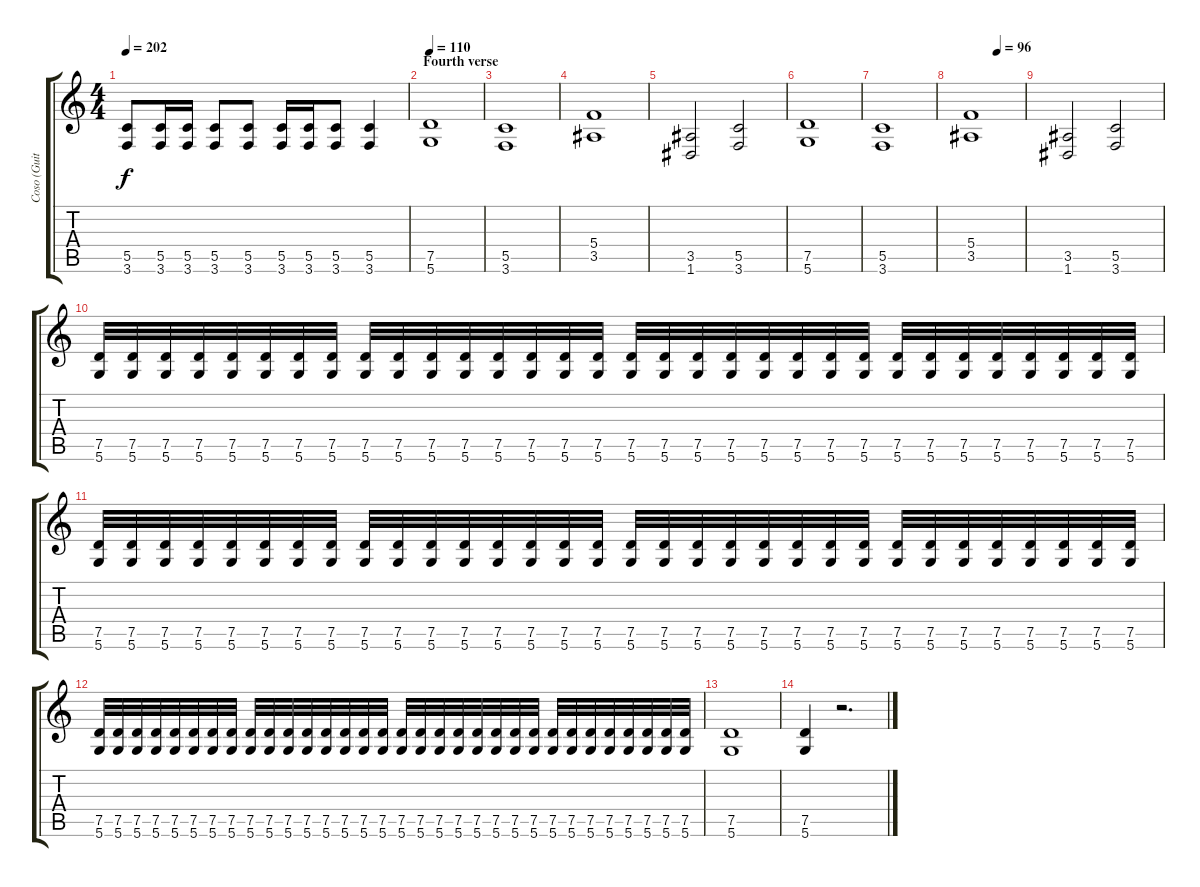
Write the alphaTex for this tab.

\track ("Coso (Guitar)" "Coso (Guit") {instrument distortionguitar}
\staff {score tabs}
\tuning (D4 A3 F3 C3 G2 D2) {hide}
\ts (4 4)
\tempo 202
\clef g2
\ks c
(5.5 3.6).8{dy f} (5.5 3.6).16 (5.5 3.6).16 (5.5 3.6).8 (5.5 3.6).8 (5.5 3.6).16 (5.5 3.6).16 (5.5 3.6).8 (5.5 3.6).4 |
\section ("" "Fourth verse")
\tempo 110
(7.5 5.6).1 |
(5.5 3.6).1 |
(5.4 3.5).1 |
(3.5 1.6).2 (5.5 3.6).2 |
(7.5 5.6).1 |
(5.5 3.6).1 |
\tempo (96 0.5)
(5.4 3.5).1 |
(3.5 1.6).2 (5.5 3.6).2 |
(7.5 5.6).32 (7.5 5.6).32 (7.5 5.6).32 (7.5 5.6).32 (7.5 5.6).32 (7.5 5.6).32 (7.5 5.6).32 (7.5 5.6).32 (7.5 5.6).32 (7.5 5.6).32 (7.5 5.6).32 (7.5 5.6).32 (7.5 5.6).32 (7.5 5.6).32 (7.5 5.6).32 (7.5 5.6).32 (7.5 5.6).32 (7.5 5.6).32 (7.5 5.6).32 (7.5 5.6).32 (7.5 5.6).32 (7.5 5.6).32 (7.5 5.6).32 (7.5 5.6).32 (7.5 5.6).32 (7.5 5.6).32 (7.5 5.6).32 (7.5 5.6).32 (7.5 5.6).32 (7.5 5.6).32 (7.5 5.6).32 (7.5 5.6).32 |
(7.5 5.6).32 (7.5 5.6).32 (7.5 5.6).32 (7.5 5.6).32 (7.5 5.6).32 (7.5 5.6).32 (7.5 5.6).32 (7.5 5.6).32 (7.5 5.6).32 (7.5 5.6).32 (7.5 5.6).32 (7.5 5.6).32 (7.5 5.6).32 (7.5 5.6).32 (7.5 5.6).32 (7.5 5.6).32 (7.5 5.6).32 (7.5 5.6).32 (7.5 5.6).32 (7.5 5.6).32 (7.5 5.6).32 (7.5 5.6).32 (7.5 5.6).32 (7.5 5.6).32 (7.5 5.6).32 (7.5 5.6).32 (7.5 5.6).32 (7.5 5.6).32 (7.5 5.6).32 (7.5 5.6).32 (7.5 5.6).32 (7.5 5.6).32 |
(7.5 5.6).32 (7.5 5.6).32 (7.5 5.6).32 (7.5 5.6).32 (7.5 5.6).32 (7.5 5.6).32 (7.5 5.6).32 (7.5 5.6).32 (7.5 5.6).32 (7.5 5.6).32 (7.5 5.6).32 (7.5 5.6).32 (7.5 5.6).32 (7.5 5.6).32 (7.5 5.6).32 (7.5 5.6).32 (7.5 5.6).32 (7.5 5.6).32 (7.5 5.6).32 (7.5 5.6).32 (7.5 5.6).32 (7.5 5.6).32 (7.5 5.6).32 (7.5 5.6).32 (7.5 5.6).32 (7.5 5.6).32 (7.5 5.6).32 (7.5 5.6).32 (7.5 5.6).32 (7.5 5.6).32 (7.5 5.6).32 (7.5 5.6).32 |
(7.5 5.6).1 |
(7.5 5.6).4 r.2{d}
